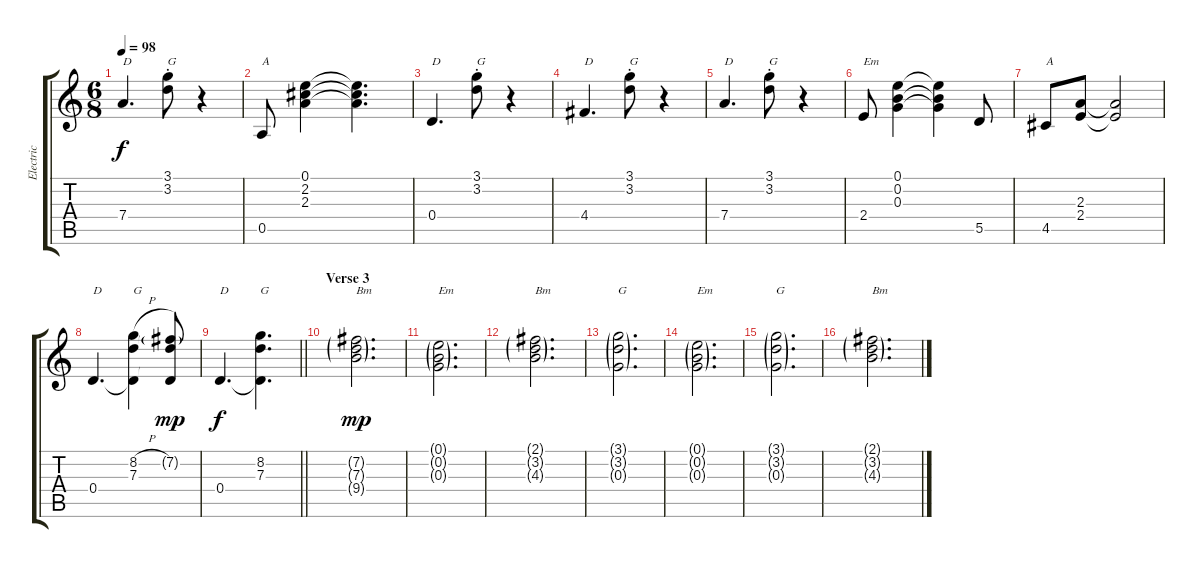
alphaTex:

\track ("Electric" "Electric") {instrument overdrivenguitar}
\staff {score tabs}
\tuning (E4 B3 G3 D3 A2 E2) {hide}
\ts (6 8)
\tempo 98
\clef g2
\ks c
7.4.4{d txt "D" dy f} (3.1{st} 3.2{st}).8{txt "G"} r.4 |
0.5.8{txt "A"} (0.1 2.2 2.3).4 (0.1{t} 2.2{t} 2.3{t}).4{d} |
0.4.4{d txt "D"} (3.1{st} 3.2{st}).8{txt "G"} r.4 |
4.4.4{d txt "D"} (3.1{st} 3.2{st}).8{txt "G"} r.4 |
7.4.4{d txt "D"} (3.1{st} 3.2{st}).8{txt "G"} r.4 |
2.4.8{txt "Em"} (0.1 0.2 0.3).4 (0.1{t} 0.2{t} 0.3{t}).4 5.5.8 |
4.5.8{txt "A"} (2.3 2.4).8 (2.3{t} 2.4{t}).2 |
0.4.4{d txt "D"} (8.2{h} 7.3 0.4{t}).4{txt "G"} (7.2{g} 7.3{t} 0.4{t}).8{dy mp} |
\barLineRight lightlight
0.4.4{d txt "D" dy f} (8.2 7.3 0.4{t}).4{d txt "G"} |
\section ("" "Verse 3")
(7.2{g} 7.3{g} 9.4{g}).2{d txt "Bm" dy mp} |
(0.1{g} 0.2{g} 0.3{g}).2{d txt "Em"} |
(2.1{g} 3.2{g} 4.3{g}).2{d txt "Bm"} |
(3.1{g} 3.2{g} 0.3{g}).2{d txt "G"} |
(0.1{g} 0.2{g} 0.3{g}).2{d txt "Em"} |
(3.1{g} 3.2{g} 0.3{g}).2{d txt "G"} |
(2.1{g} 3.2{g} 4.3{g}).2{d txt "Bm"}
